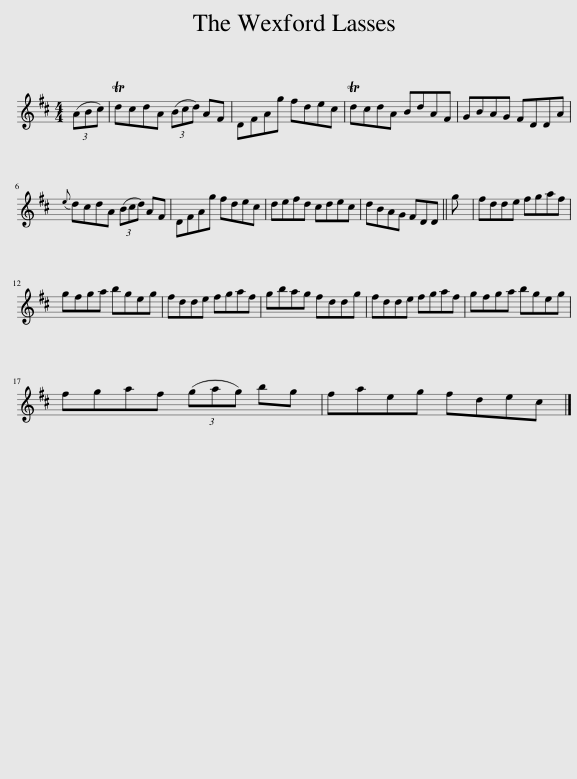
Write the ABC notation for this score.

X:1
L:1/8
M:4/4
I:linebreak $
K:D
V:1 treble
V:1
 (3(ABc) | TdcdA (3(Bcd) AF | DFAg fdec | TdcdA BdAF | GBAG FDDA |$ %5
{e} dcdA (3(Bcd) AF | DFAg fdec | defd cdec | dBAG FDD || g | %10
 fdde fgaf |$ gfga bgeg | fdde fgaf | gbag fddg | fdde fgaf | %15
 gfga bgeg |$ fgaf (3(gag) bg | faeg fdec |] %18
